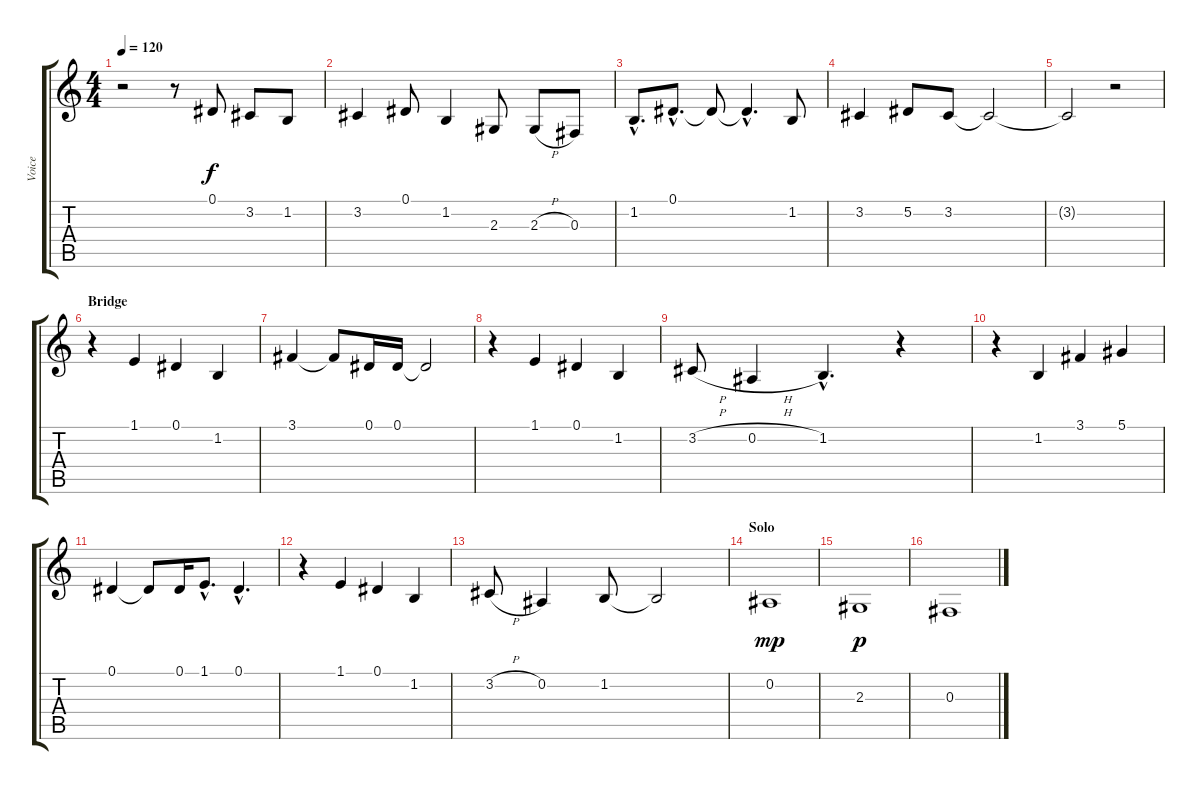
\track ("Voice" "Voice") {instrument clarinet}
\staff {score tabs}
\tuning (Eb4 Bb3 Gb3 Db3 Ab2 Eb2) {hide}
\ts (4 4)
\tempo 120
\clef g2
\ks c
r.2{dy f} r.8 0.1.8 3.2.8 1.2.8 |
3.2.4 0.1.8 1.2.4 2.3.8 2.3{h}.8 0.3.8 |
1.2{hac}.8{d} 0.1{hac}.8{d} 0.1{t}.8 0.1{hac t}.4{d} 1.2.8 |
3.2.4 5.2.8 3.2.8 3.2{t}.2 |
3.2{t}.2 r.2 |
\section ("" "Bridge")
r.4 1.1.4 0.1.4 1.2.4 |
3.1.4 3.1{t}.8 0.1.16 0.1.16 0.1{t}.2 |
r.4 1.1.4 0.1.4 1.2.4 |
3.2{h}.8 0.2{h}.4 1.2{hac}.4{d} r.4 |
r.4 1.2.4 3.1.4 5.1.4 |
0.1.4 0.1{t}.8 0.1.16 1.1{hac}.8{d} 0.1{hac}.4{d} |
r.4 1.1.4 0.1.4 1.2.4 |
3.2{h}.8 0.2.4 1.2.8 1.2{t}.2 |
\section ("" "Solo")
0.2.1{dy mp} |
2.3.1{dy p} |
0.3.1
